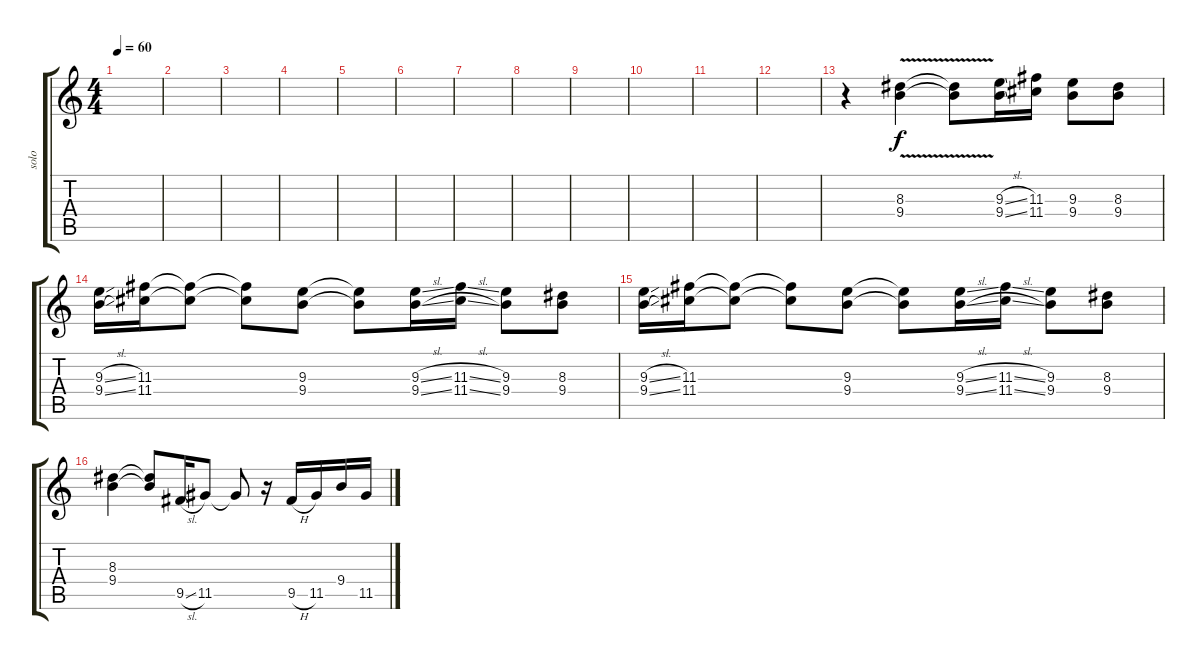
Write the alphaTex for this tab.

\track ("solo" "solo") {instrument electricguitarjazz}
\staff {score tabs}
\tuning (E4 B3 G3 D3 A2 E2) {hide}
\ts (4 4)
\tempo 60
\clef g2
\ks c
|
|
|
|
|
|
|
|
|
|
|
|
r.4 (8.3{v} 9.4{v}).4 (8.3{t} 9.4{t}).8 (9.3{sl} 9.4{sl}).16 (11.3 11.4).16 (9.3 9.4).8 (8.3 9.4).8 |
(9.3{sl} 9.4{sl}).16 (11.3 11.4).16 (11.3{t} 11.4{t}).8 (11.3{t} 11.4{t}).8 (9.3 9.4).8 (9.3{t} 9.4{t}).8 (9.3{sl} 9.4{sl}).16 (11.3{sl} 11.4{sl}).16 (9.3 9.4).8 (8.3 9.4).8 |
(9.3{sl} 9.4{sl}).16 (11.3 11.4).16 (11.3{t} 11.4{t}).8 (11.3{t} 11.4{t}).8 (9.3 9.4).8 (9.3{t} 9.4{t}).8 (9.3{sl} 9.4{sl}).16 (11.3{sl} 11.4{sl}).16 (9.3 9.4).8 (8.3 9.4).8 |
(8.3 9.4).4 (8.3{t} 9.4{t}).8 9.5{sl}.16 11.5.8 11.5{t}.8 r.16 9.5{h}.16 11.5.16 9.4.16 11.5.16
